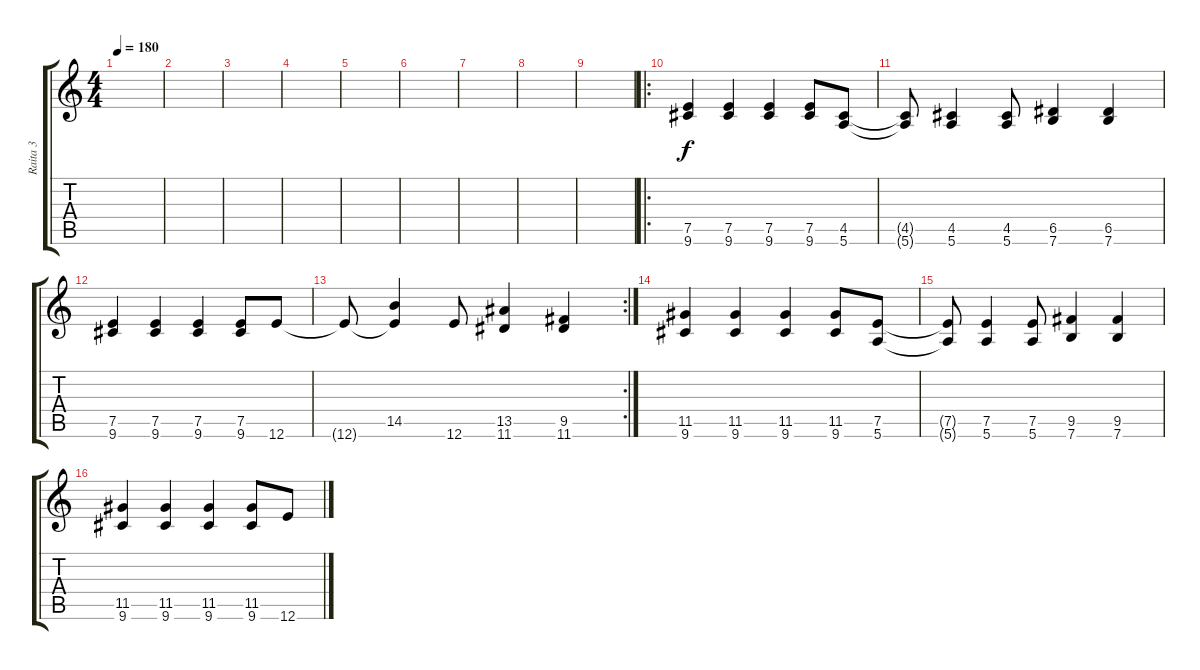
\track ("Raita 3" "Raita 3") {instrument overdrivenguitar}
\staff {score tabs}
\tuning (E4 B3 G3 D3 A2 E2) {hide}
\ts (4 4)
\tempo 180
\clef g2
\ks c
|
|
|
|
|
|
|
|
|
\ro
(7.5 9.6).4 (7.5 9.6).4 (7.5 9.6).4 (7.5 9.6).8 (4.5 5.6).8 |
(4.5{t} 5.6{t}).8 (4.5 5.6).4 (4.5 5.6).8 (6.5 7.6).4 (6.5 7.6).4 |
(7.5 9.6).4 (7.5 9.6).4 (7.5 9.6).4 (7.5 9.6).8 12.6.8 |
\rc 2
12.6{t}.8 (14.5 12.6{t}).4 12.6.8 (13.5 11.6).4 (9.5 11.6).4 |
(11.5 9.6).4 (11.5 9.6).4 (11.5 9.6).4 (11.5 9.6).8 (7.5 5.6).8 |
(7.5{t} 5.6{t}).8 (7.5 5.6).4 (7.5 5.6).8 (9.5 7.6).4 (9.5 7.6).4 |
(11.5 9.6).4 (11.5 9.6).4 (11.5 9.6).4 (11.5 9.6).8 12.6.8
